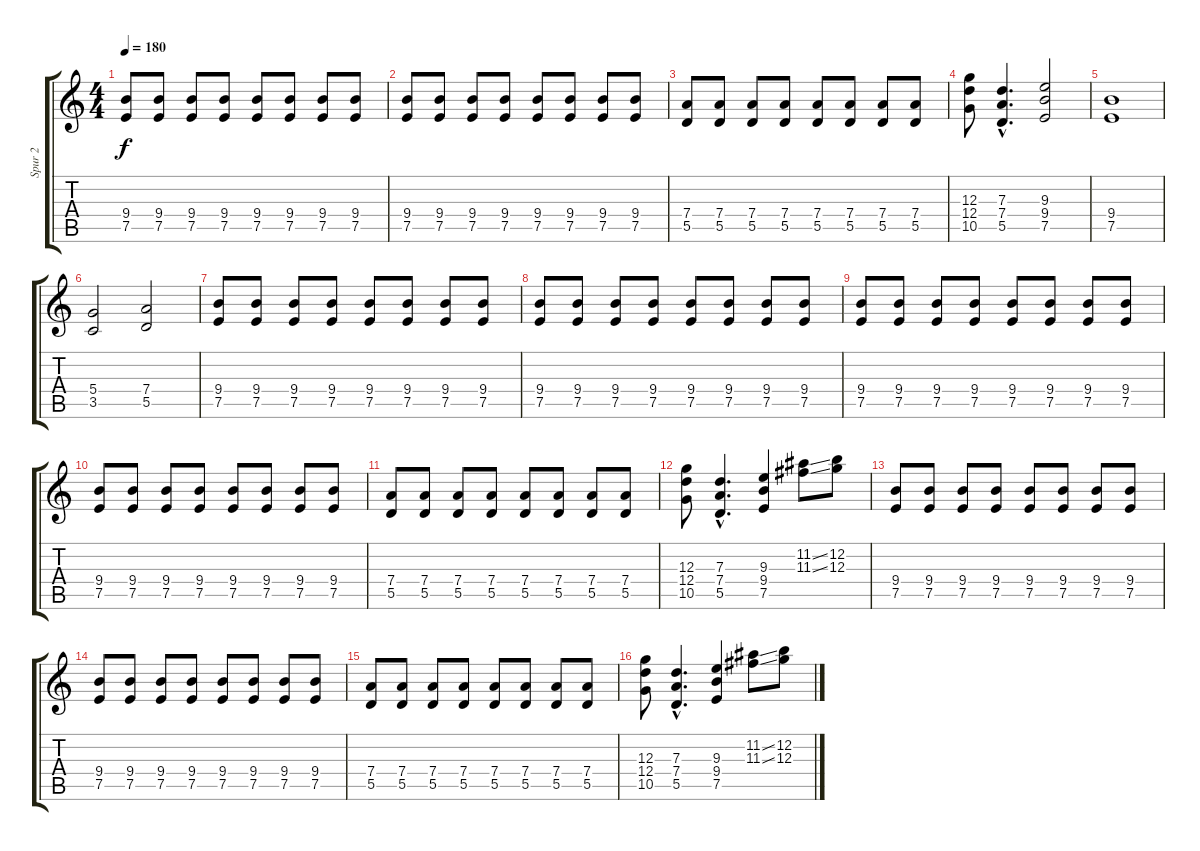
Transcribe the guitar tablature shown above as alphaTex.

\track ("Spur 2" "Spur 2") {instrument distortionguitar}
\staff {score tabs}
\tuning (E4 B3 G3 D3 A2 E2) {hide}
\ts (4 4)
\tempo 180
\clef g2
\ks c
(9.4 7.5).8{dy f} (9.4 7.5).8 (9.4 7.5).8 (9.4 7.5).8 (9.4 7.5).8 (9.4 7.5).8 (9.4 7.5).8 (9.4 7.5).8 |
(9.4 7.5).8 (9.4 7.5).8 (9.4 7.5).8 (9.4 7.5).8 (9.4 7.5).8 (9.4 7.5).8 (9.4 7.5).8 (9.4 7.5).8 |
(7.4 5.5).8 (7.4 5.5).8 (7.4 5.5).8 (7.4 5.5).8 (7.4 5.5).8 (7.4 5.5).8 (7.4 5.5).8 (7.4 5.5).8 |
(12.3 12.4 10.5).8 (7.3{hac} 7.4{hac} 5.5{hac}).4{d} (9.3 9.4 7.5).2 |
(9.4 7.5).1 |
(5.4 3.5).2 (7.4 5.5).2 |
(9.4 7.5).8 (9.4 7.5).8 (9.4 7.5).8 (9.4 7.5).8 (9.4 7.5).8 (9.4 7.5).8 (9.4 7.5).8 (9.4 7.5).8 |
(9.4 7.5).8 (9.4 7.5).8 (9.4 7.5).8 (9.4 7.5).8 (9.4 7.5).8 (9.4 7.5).8 (9.4 7.5).8 (9.4 7.5).8 |
(9.4 7.5).8 (9.4 7.5).8 (9.4 7.5).8 (9.4 7.5).8 (9.4 7.5).8 (9.4 7.5).8 (9.4 7.5).8 (9.4 7.5).8 |
(9.4 7.5).8 (9.4 7.5).8 (9.4 7.5).8 (9.4 7.5).8 (9.4 7.5).8 (9.4 7.5).8 (9.4 7.5).8 (9.4 7.5).8 |
(7.4 5.5).8 (7.4 5.5).8 (7.4 5.5).8 (7.4 5.5).8 (7.4 5.5).8 (7.4 5.5).8 (7.4 5.5).8 (7.4 5.5).8 |
(12.3 12.4 10.5).8 (7.3{hac} 7.4{hac} 5.5{hac}).4{d} (9.3 9.4 7.5).4 (11.2{ss} 11.3{ss}).8 (12.2 12.3).8 |
(9.4 7.5).8 (9.4 7.5).8 (9.4 7.5).8 (9.4 7.5).8 (9.4 7.5).8 (9.4 7.5).8 (9.4 7.5).8 (9.4 7.5).8 |
(9.4 7.5).8 (9.4 7.5).8 (9.4 7.5).8 (9.4 7.5).8 (9.4 7.5).8 (9.4 7.5).8 (9.4 7.5).8 (9.4 7.5).8 |
(7.4 5.5).8 (7.4 5.5).8 (7.4 5.5).8 (7.4 5.5).8 (7.4 5.5).8 (7.4 5.5).8 (7.4 5.5).8 (7.4 5.5).8 |
(12.3 12.4 10.5).8 (7.3{hac} 7.4{hac} 5.5{hac}).4{d} (9.3 9.4 7.5).4 (11.2{ss} 11.3{ss}).8 (12.2 12.3).8
